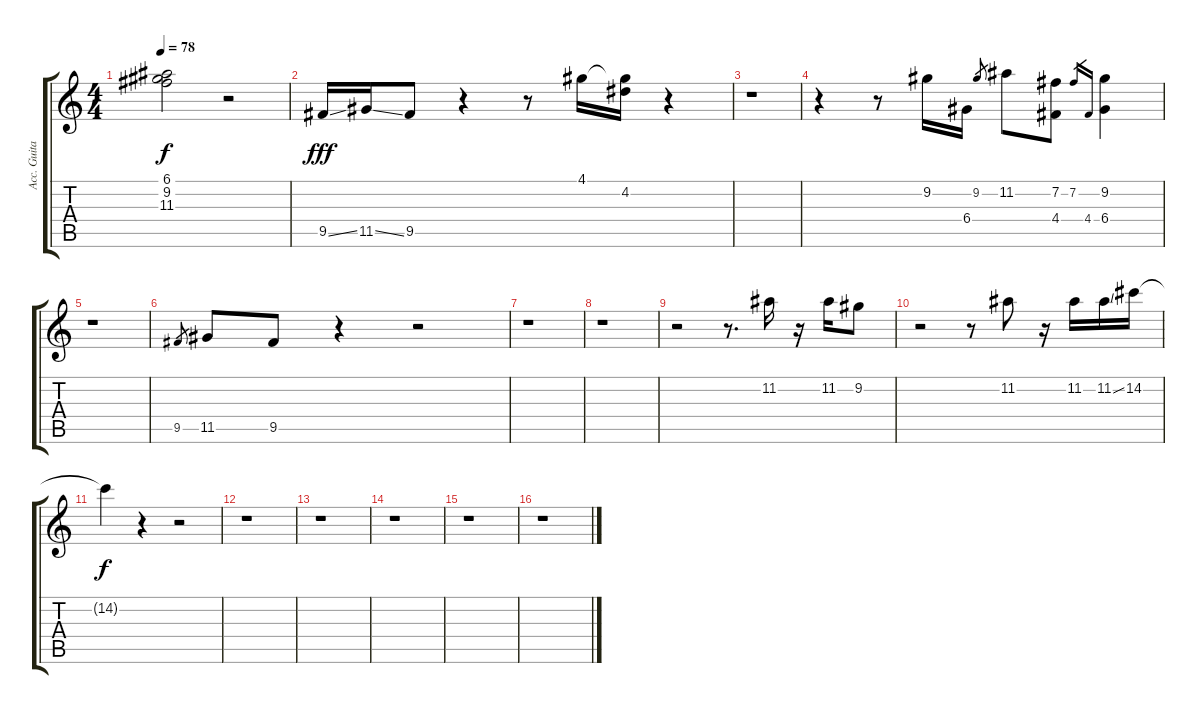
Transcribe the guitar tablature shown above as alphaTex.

\track ("Acc. Guitar / elec. Sitar" "Acc. Guita") {instrument acousticguitarsteel}
\staff {score tabs}
\tuning (E4 B3 G3 D3 A2 E2) {hide}
\ts (4 4)
\tempo 78
\clef g2
\ks c
(6.1{t} 9.2{t} 11.3{t}).2{dy f} r.2 |
9.5{ss}.16{dy fff} 11.5{ss}.16 9.5.8 r.4 r.8 4.1.16 (4.1{t} 4.2).16 r.4 |
r.1 |
r.4 r.8 9.2.16 6.4.16 9.2.8{gr} 11.2.8 (7.2 4.4).8 7.2.16{gr} 4.4.16{gr} (9.2 6.4).4 |
r.1 |
9.5.8{gr} 11.5.8 9.5.8 r.4 r.2 |
r.1 |
r.1 |
r.2 r.8{d} 11.2.16 r.16 11.2.16 9.2.8 |
r.2 r.8 11.2.8 r.16 11.2.16 11.2{ss}.16 14.2.16 |
14.2{t}.4{dy f} r.4 r.2 |
r.1 |
r.1 |
r.1 |
r.1 |
r.1
